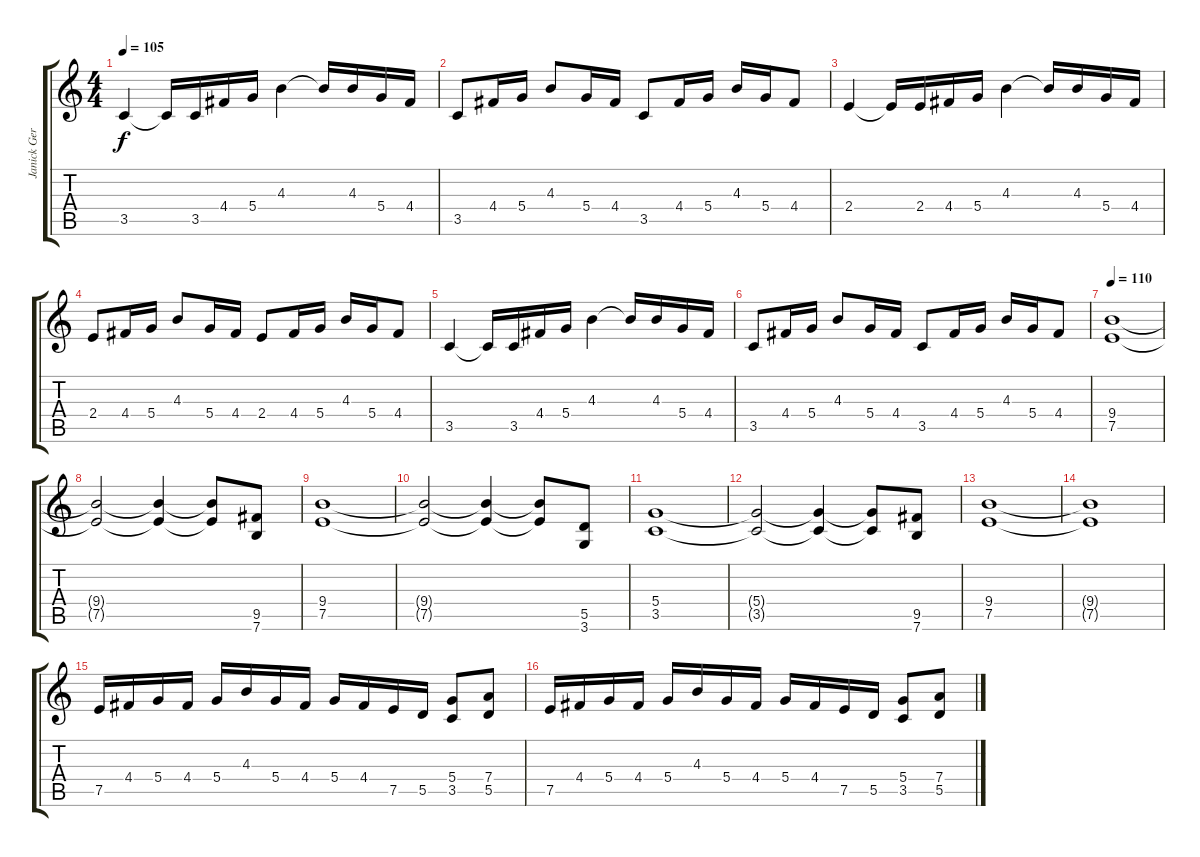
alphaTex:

\track ("Janick Gers" "Janick Ger") {instrument distortionguitar}
\staff {score tabs}
\tuning (E4 B3 G3 D3 A2 E2) {hide}
\ts (4 4)
\tempo 105
\clef g2
\ks c
3.5.4{dy f} 3.5{t}.16 3.5.16 4.4.16 5.4.16 4.3.4 4.3{t}.16 4.3.16 5.4.16 4.4.16 |
3.5.8 4.4.16 5.4.16 4.3.8 5.4.16 4.4.16 3.5.8 4.4.16 5.4.16 4.3.16 5.4.16 4.4.8 |
2.4.4 2.4{t}.16 2.4.16 4.4.16 5.4.16 4.3.4 4.3{t}.16 4.3.16 5.4.16 4.4.16 |
2.4.8 4.4.16 5.4.16 4.3.8 5.4.16 4.4.16 2.4.8 4.4.16 5.4.16 4.3.16 5.4.16 4.4.8 |
3.5.4 3.5{t}.16 3.5.16 4.4.16 5.4.16 4.3.4 4.3{t}.16 4.3.16 5.4.16 4.4.16 |
3.5.8 4.4.16 5.4.16 4.3.8 5.4.16 4.4.16 3.5.8 4.4.16 5.4.16 4.3.16 5.4.16 4.4.8 |
\tempo 105
\tempo 110
(9.4 7.5).1 |
(9.4{t} 7.5{t}).2 (9.4{t} 7.5{t}).4 (9.4{t} 7.5{t}).8 (9.5 7.6).8 |
(9.4 7.5).1 |
(9.4{t} 7.5{t}).2 (9.4{t} 7.5{t}).4 (9.4{t} 7.5{t}).8 (5.5 3.6).8 |
(5.4 3.5).1 |
(5.4{t} 3.5{t}).2 (5.4{t} 3.5{t}).4 (5.4{t} 3.5{t}).8 (9.5 7.6).8 |
(9.4 7.5).1 |
(9.4{t} 7.5{t}).1 |
7.5.16 4.4.16 5.4.16 4.4.16 5.4.16 4.3.16 5.4.16 4.4.16 5.4.16 4.4.16 7.5.16 5.5.16 (5.4 3.5).8 (7.4 5.5).8 |
7.5.16 4.4.16 5.4.16 4.4.16 5.4.16 4.3.16 5.4.16 4.4.16 5.4.16 4.4.16 7.5.16 5.5.16 (5.4 3.5).8 (7.4 5.5).8
